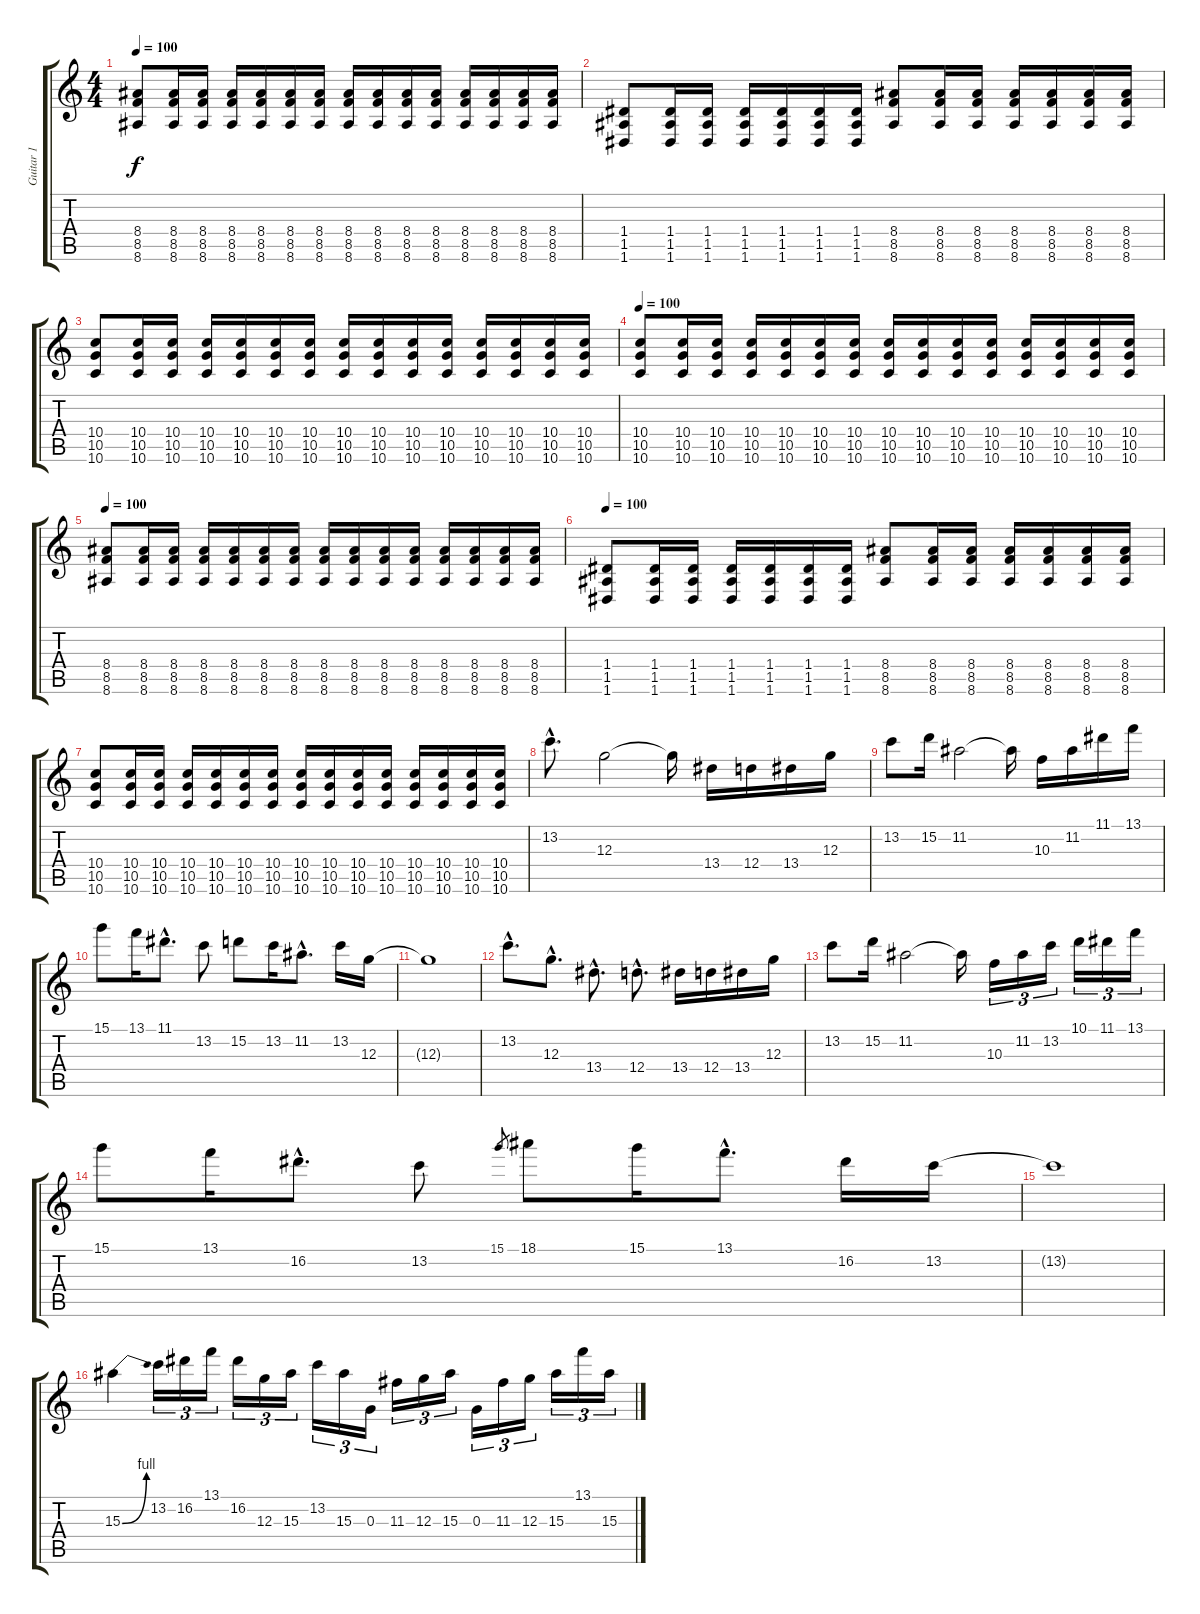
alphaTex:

\track ("Guitar 1" "Guitar 1") {instrument distortionguitar}
\staff {score tabs}
\tuning (E4 B3 G3 D3 A2 D2) {hide}
\ts (4 4)
\tempo 100
\clef g2
\ks c
(8.4 8.5 8.6).8{dy f} (8.4 8.5 8.6).16 (8.4 8.5 8.6).16 (8.4 8.5 8.6).16 (8.4 8.5 8.6).16 (8.4 8.5 8.6).16 (8.4 8.5 8.6).16 (8.4 8.5 8.6).16 (8.4 8.5 8.6).16 (8.4 8.5 8.6).16 (8.4 8.5 8.6).16 (8.4 8.5 8.6).16 (8.4 8.5 8.6).16 (8.4 8.5 8.6).16 (8.4 8.5 8.6).16 |
(1.4 1.5 1.6).8 (1.4 1.5 1.6).16 (1.4 1.5 1.6).16 (1.4 1.5 1.6).16 (1.4 1.5 1.6).16 (1.4 1.5 1.6).16 (1.4 1.5 1.6).16 (8.4 8.5 8.6).8 (8.4 8.5 8.6).16 (8.4 8.5 8.6).16 (8.4 8.5 8.6).16 (8.4 8.5 8.6).16 (8.4 8.5 8.6).16 (8.4 8.5 8.6).16 |
(10.4 10.5 10.6).8 (10.4 10.5 10.6).16 (10.4 10.5 10.6).16 (10.4 10.5 10.6).16 (10.4 10.5 10.6).16 (10.4 10.5 10.6).16 (10.4 10.5 10.6).16 (10.4 10.5 10.6).16 (10.4 10.5 10.6).16 (10.4 10.5 10.6).16 (10.4 10.5 10.6).16 (10.4 10.5 10.6).16 (10.4 10.5 10.6).16 (10.4 10.5 10.6).16 (10.4 10.5 10.6).16 |
\tempo 100
(10.4 10.5 10.6).8 (10.4 10.5 10.6).16 (10.4 10.5 10.6).16 (10.4 10.5 10.6).16 (10.4 10.5 10.6).16 (10.4 10.5 10.6).16 (10.4 10.5 10.6).16 (10.4 10.5 10.6).16 (10.4 10.5 10.6).16 (10.4 10.5 10.6).16 (10.4 10.5 10.6).16 (10.4 10.5 10.6).16 (10.4 10.5 10.6).16 (10.4 10.5 10.6).16 (10.4 10.5 10.6).16 |
\tempo 100
(8.4 8.5 8.6).8 (8.4 8.5 8.6).16 (8.4 8.5 8.6).16 (8.4 8.5 8.6).16 (8.4 8.5 8.6).16 (8.4 8.5 8.6).16 (8.4 8.5 8.6).16 (8.4 8.5 8.6).16 (8.4 8.5 8.6).16 (8.4 8.5 8.6).16 (8.4 8.5 8.6).16 (8.4 8.5 8.6).16 (8.4 8.5 8.6).16 (8.4 8.5 8.6).16 (8.4 8.5 8.6).16 |
\tempo 100
(1.4 1.5 1.6).8 (1.4 1.5 1.6).16 (1.4 1.5 1.6).16 (1.4 1.5 1.6).16 (1.4 1.5 1.6).16 (1.4 1.5 1.6).16 (1.4 1.5 1.6).16 (8.4 8.5 8.6).8 (8.4 8.5 8.6).16 (8.4 8.5 8.6).16 (8.4 8.5 8.6).16 (8.4 8.5 8.6).16 (8.4 8.5 8.6).16 (8.4 8.5 8.6).16 |
(10.4 10.5 10.6).8 (10.4 10.5 10.6).16 (10.4 10.5 10.6).16 (10.4 10.5 10.6).16 (10.4 10.5 10.6).16 (10.4 10.5 10.6).16 (10.4 10.5 10.6).16 (10.4 10.5 10.6).16 (10.4 10.5 10.6).16 (10.4 10.5 10.6).16 (10.4 10.5 10.6).16 (10.4 10.5 10.6).16 (10.4 10.5 10.6).16 (10.4 10.5 10.6).16 (10.4 10.5 10.6).16 |
13.2{hac}.8{d} 12.3.2 12.3{t}.16 13.4.16 12.4.16 13.4.16 12.3.16 |
13.2.8 15.2.16 11.2.2 11.2{t}.16 10.3.16 11.2.16 11.1.16 13.1.16 |
15.1.8 13.1.16 11.1{hac}.8{d} 13.2.8 15.2.8 13.2.16 11.2{hac}.8{d} 13.2.16 12.3.16 |
12.3{t}.1 |
13.2{hac}.8{d} 12.3{hac}.8{d} 13.4{hac}.8{d} 12.4{hac}.8{d} 13.4.16 12.4.16 13.4.16 12.3.16 |
13.2.8 15.2.16 11.2.2 11.2{t}.16 10.3.16{tu (3 2)} 11.2.16{tu (3 2)} 13.2.16{tu (3 2)} 10.1.16{tu (3 2)} 11.1.16{tu (3 2)} 13.1.16{tu (3 2)} |
15.1.8 13.1.16 16.2{hac}.8{d} 13.2.8 15.1.8{gr} 18.1.8 15.1.16 13.1{hac}.8{d} 16.2.16 13.2.16 |
13.2{t}.1 |
15.3{be (bend 0 0 60 4)}.4 13.2.16{tu (3 2)} 16.2.16{tu (3 2)} 13.1.16{tu (3 2)} 16.2.16{tu (3 2)} 12.3.16{tu (3 2)} 15.3.16{tu (3 2)} 13.2.16{tu (3 2)} 15.3.16{tu (3 2)} 0.3.16{tu (3 2)} 11.3.16{tu (3 2)} 12.3.16{tu (3 2)} 15.3.16{tu (3 2)} 0.3.16{tu (3 2)} 11.3.16{tu (3 2)} 12.3.16{tu (3 2)} 15.3.16{tu (3 2)} 13.1.16{tu (3 2)} 15.3.16{tu (3 2)}
